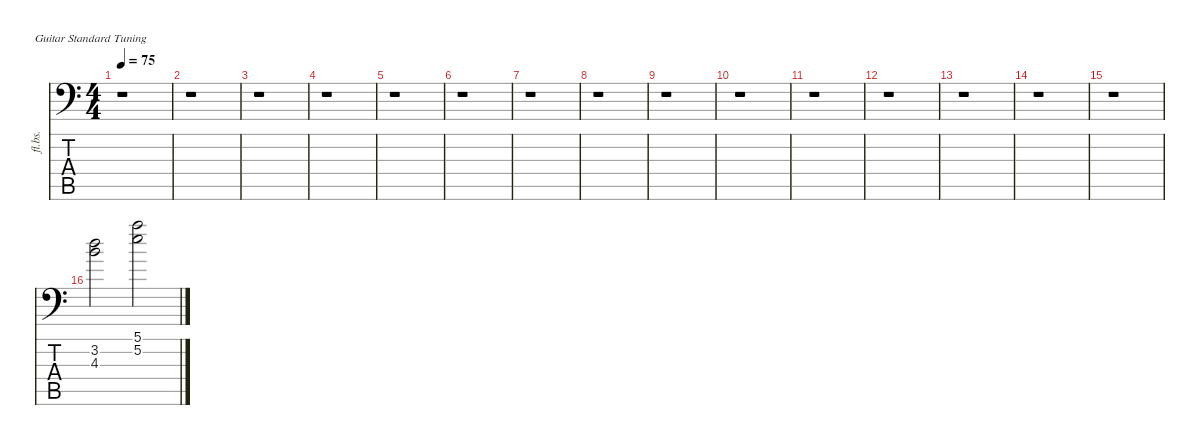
\defaultSystemsLayout 4
\hideDynamics
\bracketExtendMode nobrackets
\otherSystemsTrackNameOrientation horizontal
\track ("Keyboards III" "fl.bs.") {instrument fretlessbass}
\staff {score tabs}
\tuning (E4 B3 G3 D3 A2 E2)
\ts (4 4)
\tempo 75
\clef f4
\ks c
r.1{dy f} |
r.1 |
r.1 |
r.1 |
r.1 |
r.1 |
r.1 |
r.1 |
r.1 |
r.1 |
r.1 |
r.1 |
r.1 |
r.1 |
r.1 |
(3.2 4.3).2 (5.1 5.2).2
